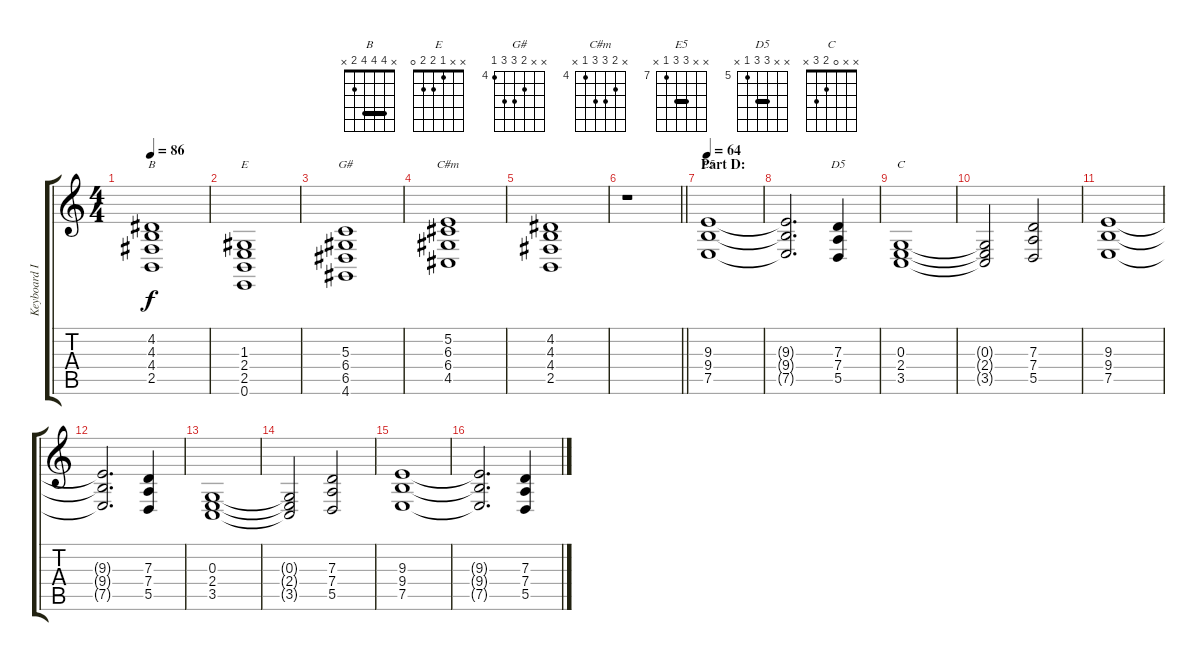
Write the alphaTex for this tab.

\track ("Keyboard I" "Keyboard I") {instrument stringensemble1}
\staff {score tabs}
\tuning (E4 B3 G3 D3 A2 E2) {hide}
\chord ("B" x 4 4 4 2 x) {barre 4}
\chord ("E" x x 1 2 2 0)
\chord ("G#" x x 5 6 6 4) {firstfret 4}
\chord ("C#m" x 5 6 6 4 x) {firstfret 4}
\chord ("E5" x x 9 9 7 x) {firstfret 7 barre 9}
\chord ("D5" x x 7 7 5 x) {firstfret 5 barre 7}
\chord ("C" x x 0 2 3 x)
\ts (4 4)
\tempo 86
\clef g2
\ks c
(4.2 4.3 4.4 2.5).1{ch "B" dy f} |
(1.3 2.4 2.5 0.6).1{ch "E"} |
(5.3 6.4 6.5 4.6).1{ch "G#"} |
(5.2 6.3 6.4 4.5).1{ch "C#m"} |
(4.2 4.3 4.4 2.5).1 |
\barLineRight lightlight
r.1 |
\section ("" "Part D:")
\tempo 64
(9.3 9.4 7.5).1{ch "E5"} |
(9.3{t} 9.4{t} 7.5{t}).2{d} (7.3 7.4 5.5).4{ch "D5"} |
(0.3 2.4 3.5).1{ch "C"} |
(0.3{t} 2.4{t} 3.5{t}).2 (7.3 7.4 5.5).2 |
(9.3 9.4 7.5).1 |
(9.3{t} 9.4{t} 7.5{t}).2{d} (7.3 7.4 5.5).4 |
(0.3 2.4 3.5).1 |
(0.3{t} 2.4{t} 3.5{t}).2 (7.3 7.4 5.5).2 |
(9.3 9.4 7.5).1 |
(9.3{t} 9.4{t} 7.5{t}).2{d} (7.3 7.4 5.5).4
